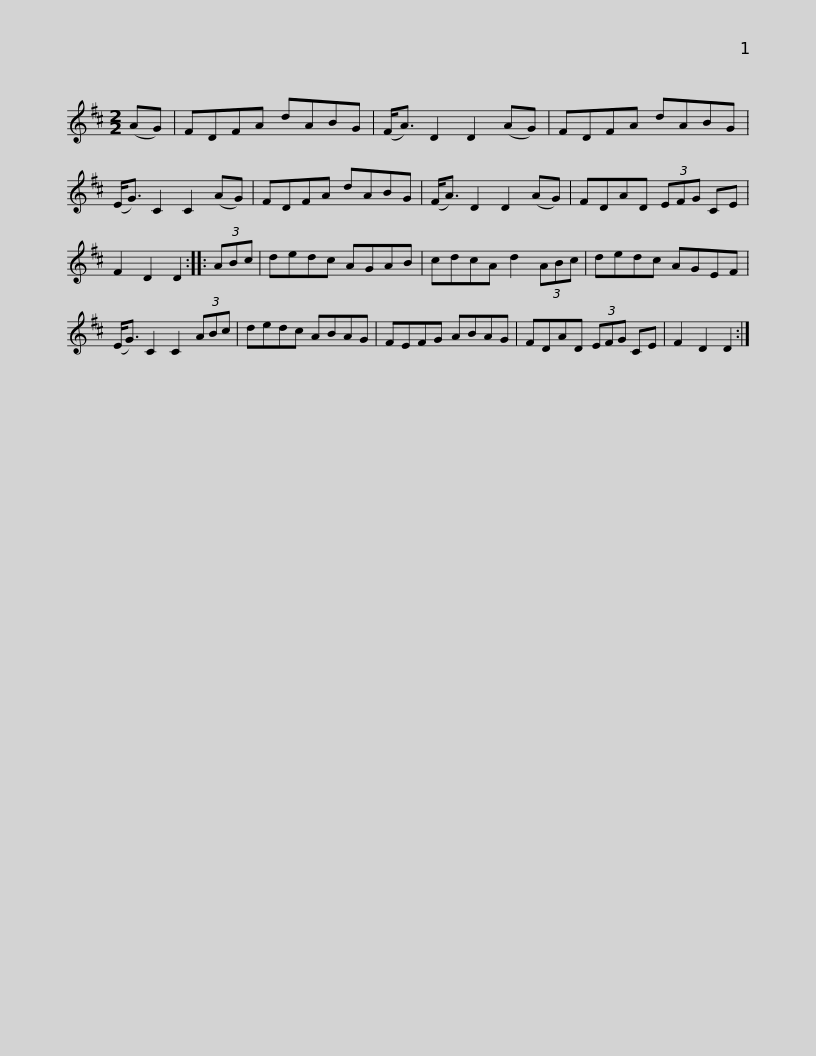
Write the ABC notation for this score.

X:1
L:1/8
M:2/2
I:linebreak $
K:D
V:1 treble
V:1
 (AG) | FDFA dABG | (F<A) D2 D2 (AG) | FDFA dABG | (E<G) C2 C2 (AG) | %5
 FDFA dABG |$ (F<A) D2 D2 (AG) | FDAD (3EFG CE | F2 D2 D2 :: (3ABc | %10
 dedc AGAB | cdcA d2 (3ABc |$ dedc AGEF | (E<G) C2 C2 (3ABc | dedc ABAG | %15
 FEFG ABAG | FDAD (3EFG CE | F2 D2 D2 :| %18
